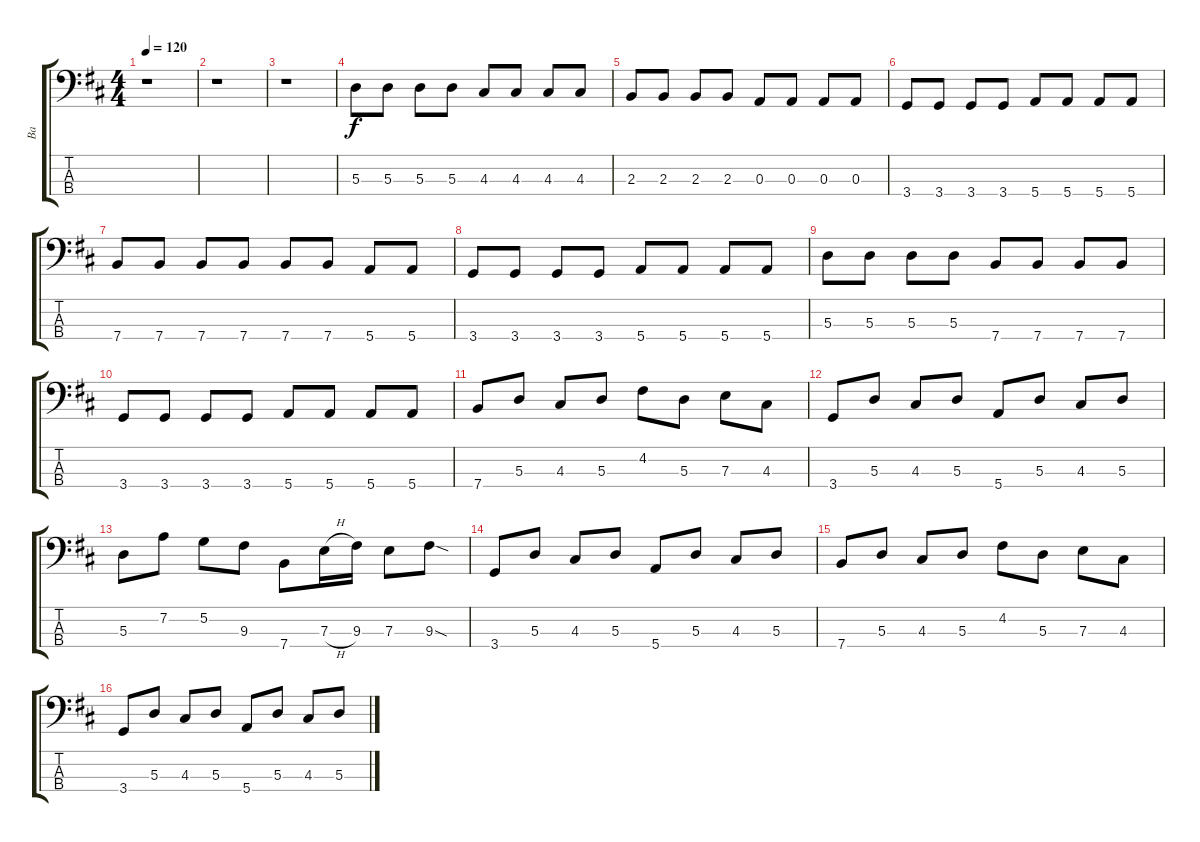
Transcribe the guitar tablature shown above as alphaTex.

\track ("Ba" "Ba") {instrument electricbassfinger}
\staff {score tabs}
\tuning (G2 D2 A1 E1) {hide}
\ts (4 4)
\tempo 120
\clef f4
\ks d
r.1{dy f} |
r.1 |
r.1 |
5.3.8 5.3.8 5.3.8 5.3.8 4.3.8 4.3.8 4.3.8 4.3.8 |
2.3.8 2.3.8 2.3.8 2.3.8 0.3.8 0.3.8 0.3.8 0.3.8 |
3.4.8 3.4.8 3.4.8 3.4.8 5.4.8 5.4.8 5.4.8 5.4.8 |
7.4.8 7.4.8 7.4.8 7.4.8 7.4.8 7.4.8 5.4.8 5.4.8 |
3.4.8 3.4.8 3.4.8 3.4.8 5.4.8 5.4.8 5.4.8 5.4.8 |
5.3.8 5.3.8 5.3.8 5.3.8 7.4.8 7.4.8 7.4.8 7.4.8 |
3.4.8 3.4.8 3.4.8 3.4.8 5.4.8 5.4.8 5.4.8 5.4.8 |
7.4.8 5.3.8 4.3.8 5.3.8 4.2.8 5.3.8 7.3.8 4.3.8 |
3.4.8 5.3.8 4.3.8 5.3.8 5.4.8 5.3.8 4.3.8 5.3.8 |
5.3.8 7.2.8 5.2.8 9.3.8 7.4.8 7.3{h}.16 9.3.16 7.3.8 9.3{sod}.8 |
3.4.8 5.3.8 4.3.8 5.3.8 5.4.8 5.3.8 4.3.8 5.3.8 |
7.4.8 5.3.8 4.3.8 5.3.8 4.2.8 5.3.8 7.3.8 4.3.8 |
3.4.8 5.3.8 4.3.8 5.3.8 5.4.8 5.3.8 4.3.8 5.3.8
